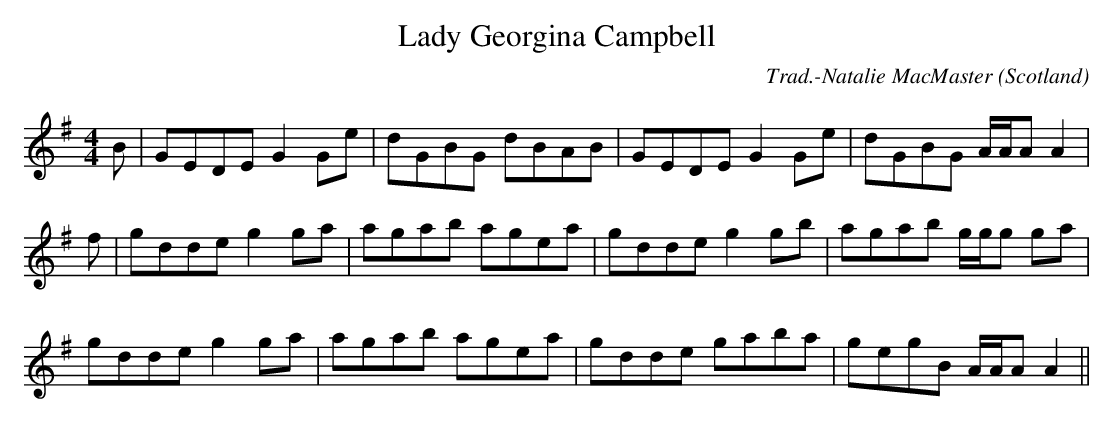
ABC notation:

X:1
T:Lady Georgina Campbell
O:Scotland
M:4/4
C:Trad.-Natalie MacMaster
K:G
B|GEDE G2 Ge|dGBG dBAB|GEDE G2 Ge|dGBG A/2A/2A A2|
f|gdde g2 ga|agab agea|gdde g2 gb|agab g/2g/2g ga|
gdde g2 ga|agab agea|gdde gaba|gegB A/2A/2A A2||
